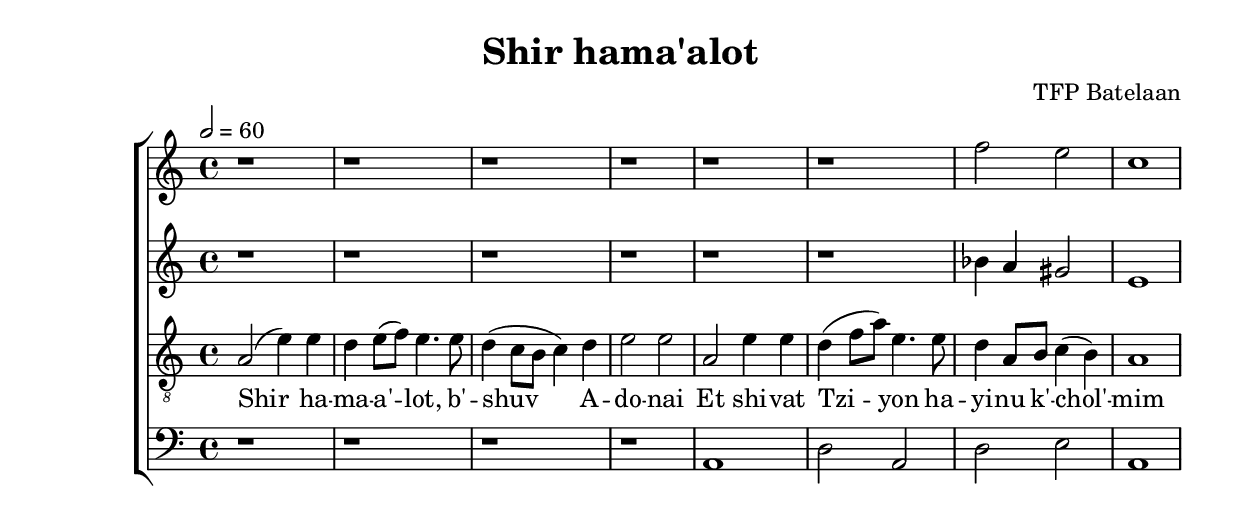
\header {
  title = "Shir hama'alot"
  composer = "TFP Batelaan"
}

global = {
  \key a \minor
  \time 4/4
  \tempo 2 = 60
  \dynamicUp
}
sopranonotes = \relative c' {
r1 r1 r1 r1 r1 r1 f'2 e2 c1
}
sopranowords = \lyricmode { 

}
altonotes = \relative c' {
r1 r1 r1 r1 r1 r1 bes'4 a gis2 e1
  }

altowords = \lyricmode { }
tenornotes = \relative c' {
  \clef "G_8"
a2 (e'4) e d e8 (f) e4. e8 d4 (c8 b c4) d e2 e
a,2 e'4 e d (f8 a) e4. e8 d4 a8 b c4 (b) a1
}
tenorwords = \lyricmode {Shir ha -- ma -- a' -- lot, b' -- shuv A -- do -- nai
Et shi -- vat Tzi -- yon ha -- yi -- nu k' -- chol' -- mim}
bassnotes = \relative c{
  \clef bass
r1 r1 r1 r1 
a1 d2 a d e a,1
}
basswords = \lyricmode { }

\score {
\midi{}
\layout{}
  \new ChoirStaff <<
    \new Staff <<
      \new Voice = "soprano" <<
        \global
        \sopranonotes
      >>
      \lyricsto "soprano" \new Lyrics \sopranowords
    >>
    \new Staff <<
      \new Voice = "alto" <<
        \global
        \altonotes
      >>
      \lyricsto "alto" \new Lyrics \altowords
    >>
    \new Staff <<
      \new Voice = "tenor" <<
        \global
        \tenornotes
      >>
      \lyricsto "tenor" \new Lyrics \tenorwords
    >>
    \new Staff <<
      \new Voice = "bass" <<
        \global
        \bassnotes
      >>
      \lyricsto "bass" \new Lyrics \basswords
    >>
  >>
}